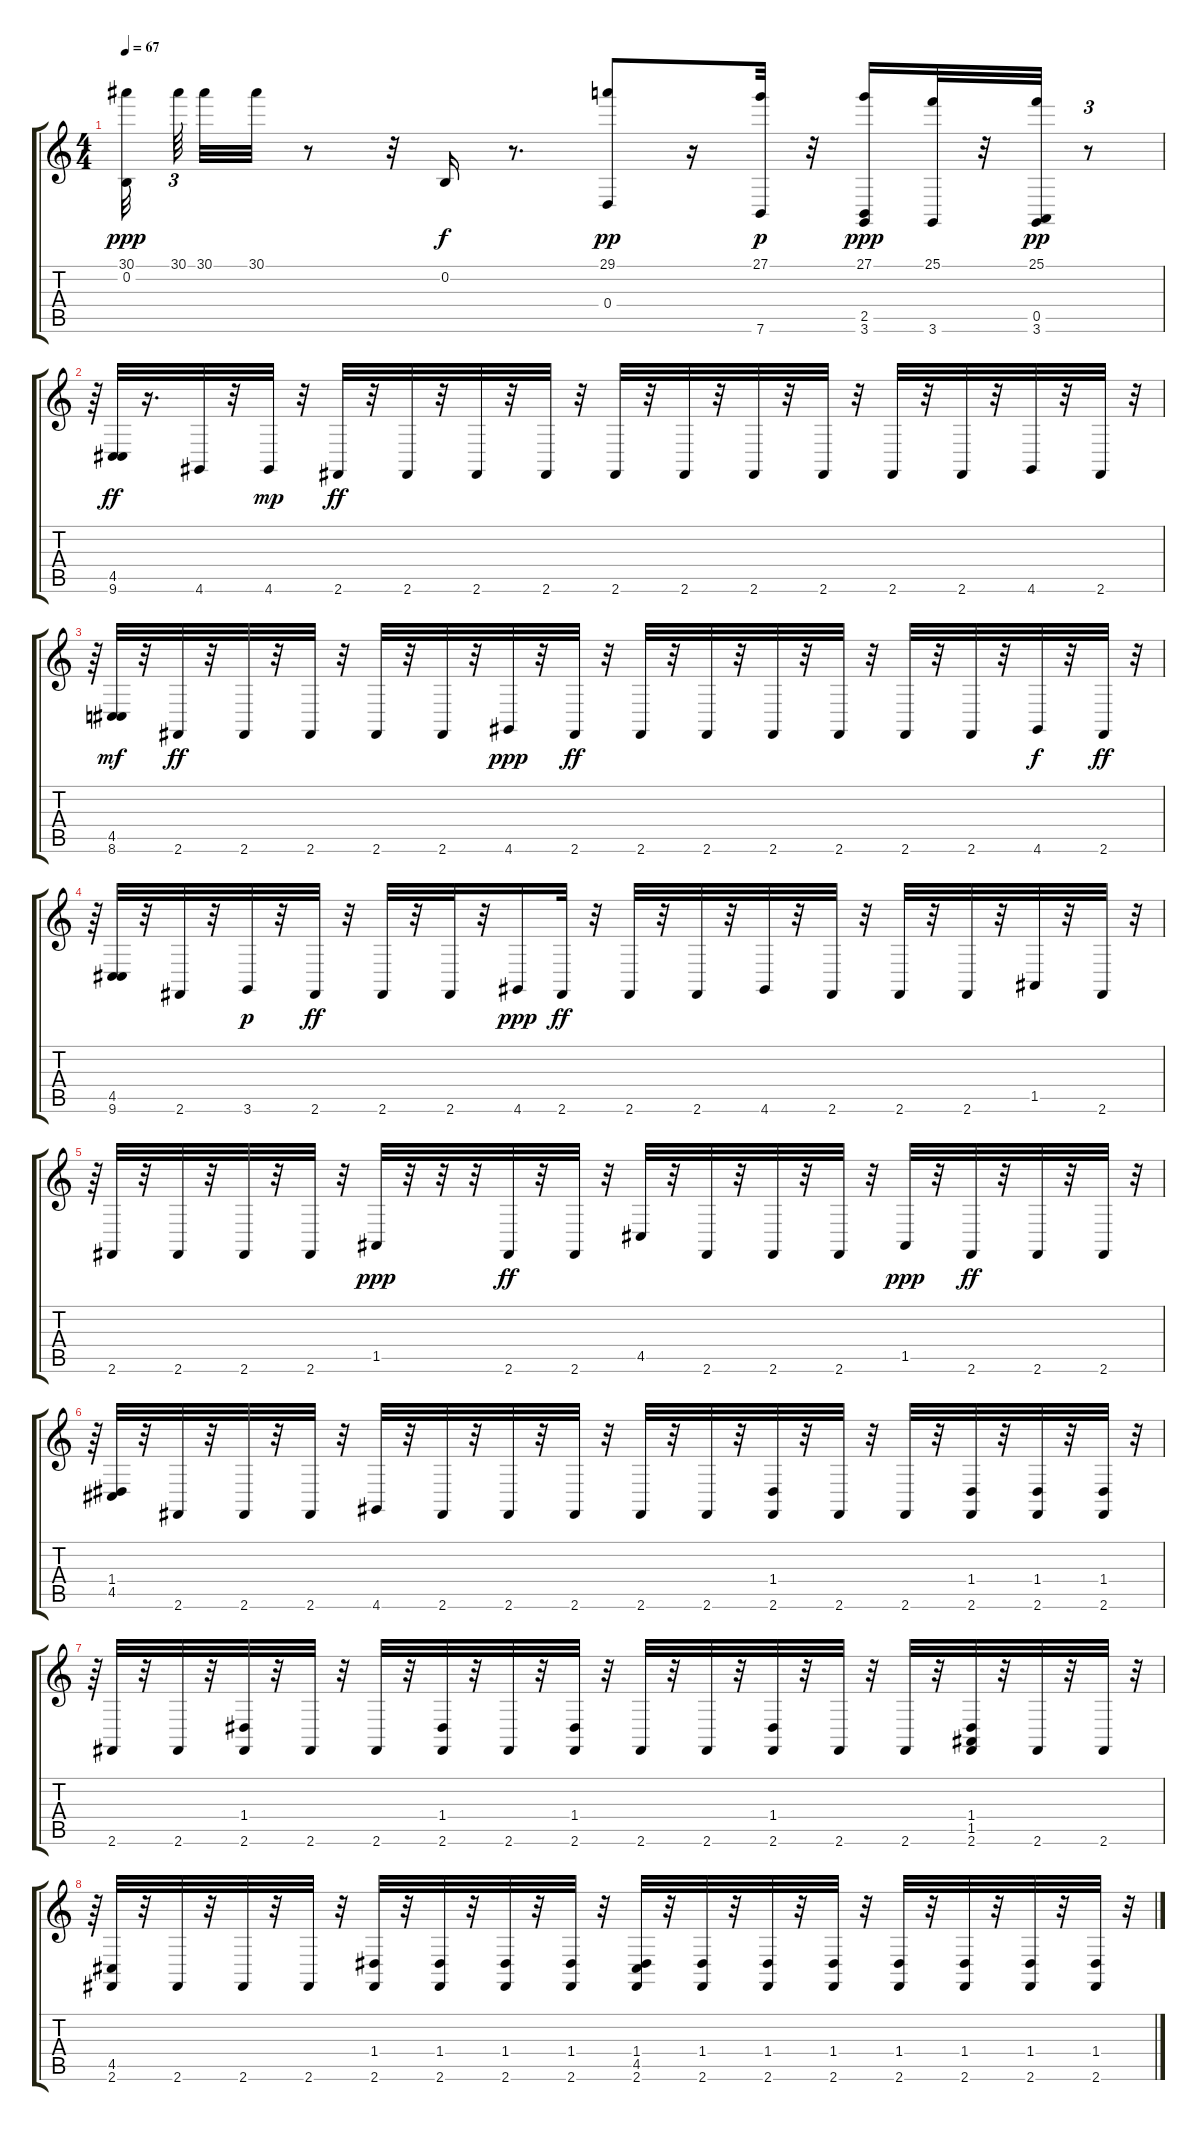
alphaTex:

\track "" {instrument drawbarorgan}
\staff {score tabs}
\tuning (E4 B3 G3 D3 A2 E2) {hide}
\ts (4 4)
\tempo 67
\clef g2
\ks c
(30.1 0.2).32{dy ppp} 30.1.64{tu (3 2)} 30.1.32 30.1.32 r.8 r.32 0.2.16{dy f} r.8{d} (29.1 0.4).8{dy pp} r.16 (27.1 7.6).32{dy p} r.32 (27.1 2.5 3.6).16{dy ppp} (25.1 3.6).32 r.32 (25.1 0.5 3.6).32{dy pp} r.8{tu (3 2)} |
r.64{tu (3 2)} (4.5 9.6).32{dy ff} r.16{d} 4.6.32 r.32 4.6.32{dy mp} r.32 2.6.32{dy ff} r.32 2.6.32 r.32 2.6.32 r.32 2.6.32 r.32 2.6.32 r.32 2.6.32 r.32 2.6.32 r.32 2.6.32 r.32 2.6.32 r.32 2.6.32 r.32 4.6.32 r.32 2.6.32 r.32{tu (3 2)} |
r.64{tu (3 2)} (4.5 8.6).32{dy mf} r.32 2.6.32{dy ff} r.32 2.6.32 r.32 2.6.32 r.32 2.6.32 r.32 2.6.32 r.32 4.6.32{dy ppp} r.32 2.6.32{dy ff} r.32 2.6.32 r.32 2.6.32 r.32 2.6.32 r.32 2.6.32 r.32 2.6.32 r.32 2.6.32 r.32 4.6.32{dy f} r.32 2.6.32{dy ff} r.32{tu (3 2)} |
r.64{tu (3 2)} (4.5 9.6).32 r.32 2.6.32 r.32 3.6.32{dy p} r.32 2.6.32{dy ff} r.32 2.6.32 r.32 2.6.32 r.32 4.6.16{dy ppp} 2.6.32{dy ff} r.32 2.6.32 r.32 2.6.32 r.32 4.6.32 r.32 2.6.32 r.32 2.6.32 r.32 2.6.32 r.32 1.5.32 r.32 2.6.32 r.32{tu (3 2)} |
r.64{tu (3 2)} 2.6.32 r.32 2.6.32 r.32 2.6.32 r.32 2.6.32 r.32 1.5.32{dy ppp} r.32 r.32 r.32 2.6.32{dy ff} r.32 2.6.32 r.32 4.5.32 r.32 2.6.32 r.32 2.6.32 r.32 2.6.32 r.32 1.5.32{dy ppp} r.32 2.6.32{dy ff} r.32 2.6.32 r.32 2.6.32 r.32{tu (3 2)} |
r.64{tu (3 2)} (1.4 4.5).32 r.32 2.6.32 r.32 2.6.32 r.32 2.6.32 r.32 4.6.32 r.32 2.6.32 r.32 2.6.32 r.32 2.6.32 r.32 2.6.32 r.32 2.6.32 r.32 (1.4 2.6).32 r.32 2.6.32 r.32 2.6.32 r.32 (1.4 2.6).32 r.32 (1.4 2.6).32 r.32 (1.4 2.6).32 r.32{tu (3 2)} |
r.64{tu (3 2)} 2.6.32 r.32 2.6.32 r.32 (1.4 2.6).32 r.32 2.6.32 r.32 2.6.32 r.32 (1.4 2.6).32 r.32 2.6.32 r.32 (1.4 2.6).32 r.32 2.6.32 r.32 2.6.32 r.32 (1.4 2.6).32 r.32 2.6.32 r.32 2.6.32 r.32 (1.4 1.5 2.6).32 r.32 2.6.32 r.32 2.6.32 r.32{tu (3 2)} |
r.64{tu (3 2)} (4.5 2.6).32 r.32 2.6.32 r.32 2.6.32 r.32 2.6.32 r.32 (1.4 2.6).32 r.32 (1.4 2.6).32 r.32 (1.4 2.6).32 r.32 (1.4 2.6).32 r.32 (1.4 4.5 2.6).32 r.32 (1.4 2.6).32 r.32 (1.4 2.6).32 r.32 (1.4 2.6).32 r.32 (1.4 2.6).32 r.32 (1.4 2.6).32 r.32 (1.4 2.6).32 r.32 (1.4 2.6).32 r.32{tu (3 2)}
